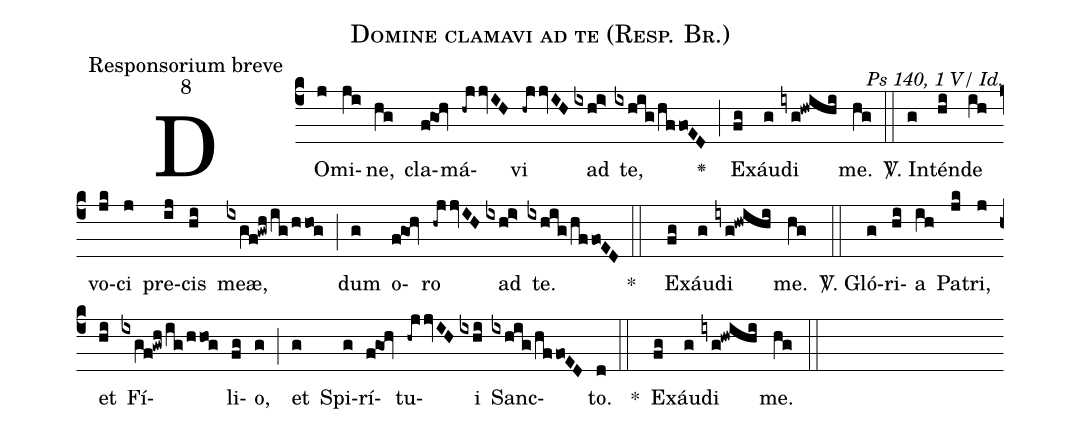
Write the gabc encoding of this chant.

name:Domine clamavi ad te (Resp. Br.);
office-part:Responsorium breve;
mode:8;
commentary:Ps 140, 1 V/ Id.;
%%
(c4)DO(j)mi(ji)ne,(hg) cla(f!goh)má(-hjjvIH)vi(-hjjvIH) ad(ixhi>) te,(ixhig/hffo!ED) <v>\greheightstar</v>(;) Ex(fg)áu(g)di(iyg!hwihi) me.(hg) (::)

<sp>V/</sp>. In(g)tén(hi)de(ih) vo(jk)ci(j) pre(ij)cis(hi) meæ,(ixgf!gwh/ig/hhog) (;) dum(g) o(f!goh)ro(-hjjvIH) ad(ixhi>) te.(ixhig/hffo!ED) (::)
*() Ex(fg)áu(g)di(iyg!hwihi) me.(hg) (::)

<sp>V/</sp>. Gló(g)ri(hi)a(ih) Pa(jk)tri,(j) et(hi) Fí(ixgf!gwh/ig/hhog)li(fg)o,(g) (;) et(g) Spi(g)rí(f!goh)tu(-hjjvIH)i(ixhi) Sanc(ixhig/hffo!ED)to.(d) (::)
*() Ex(fg)áu(g)di(iyg!hwihi) me.(hg) (::)
